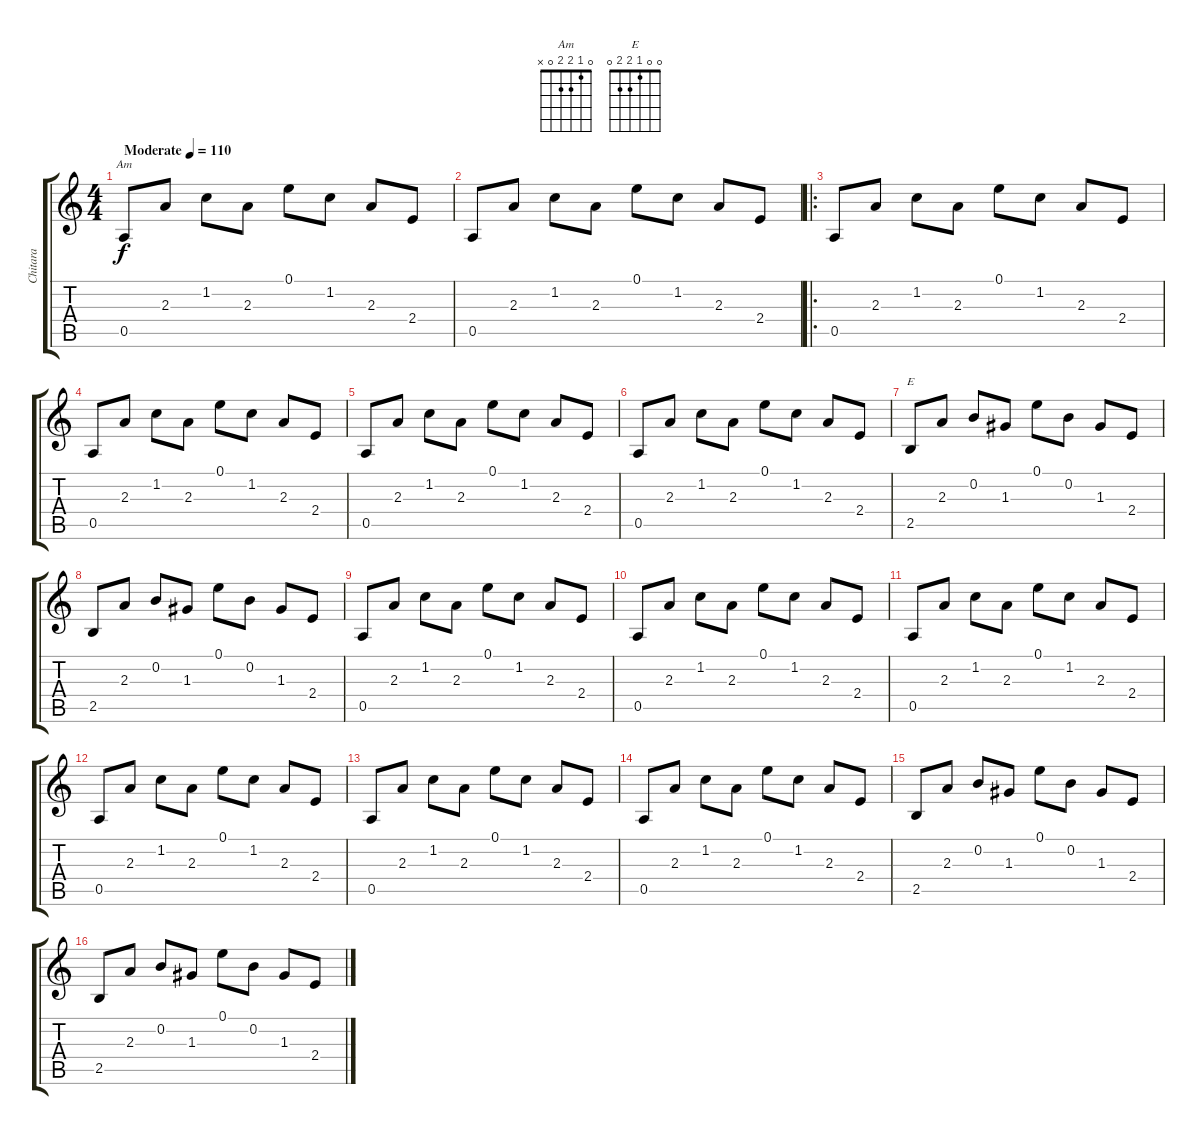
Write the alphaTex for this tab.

\track ("Chitara" "Chitara") {instrument acousticguitarsteel}
\staff {score tabs}
\tuning (E4 B3 G3 D3 A2 E2) {hide}
\chord ("Am" 0 1 2 2 0 x)
\chord ("E" 0 0 1 2 2 0)
\ts (4 4)
\tempo (110 "Moderate")
\clef g2
\ks c
0.5.8{ch "Am" dy f instrument acousticguitarsteel} 2.3.8 1.2.8 2.3.8 0.1.8 1.2.8 2.3.8 2.4.8 |
0.5.8 2.3.8 1.2.8 2.3.8 0.1.8 1.2.8 2.3.8 2.4.8 |
\ro
0.5.8 2.3.8 1.2.8 2.3.8 0.1.8 1.2.8 2.3.8 2.4.8 |
0.5.8 2.3.8 1.2.8 2.3.8 0.1.8 1.2.8 2.3.8 2.4.8 |
0.5.8 2.3.8 1.2.8 2.3.8 0.1.8 1.2.8 2.3.8 2.4.8 |
0.5.8 2.3.8 1.2.8 2.3.8 0.1.8 1.2.8 2.3.8 2.4.8 |
2.5.8{ch "E"} 2.3.8 0.2.8 1.3.8 0.1.8 0.2.8 1.3.8 2.4.8 |
2.5.8 2.3.8 0.2.8 1.3.8 0.1.8 0.2.8 1.3.8 2.4.8 |
0.5.8 2.3.8 1.2.8 2.3.8 0.1.8 1.2.8 2.3.8 2.4.8 |
0.5.8 2.3.8 1.2.8 2.3.8 0.1.8 1.2.8 2.3.8 2.4.8 |
0.5.8 2.3.8 1.2.8 2.3.8 0.1.8 1.2.8 2.3.8 2.4.8 |
0.5.8 2.3.8 1.2.8 2.3.8 0.1.8 1.2.8 2.3.8 2.4.8 |
0.5.8 2.3.8 1.2.8 2.3.8 0.1.8 1.2.8 2.3.8 2.4.8 |
0.5.8 2.3.8 1.2.8 2.3.8 0.1.8 1.2.8 2.3.8 2.4.8 |
2.5.8 2.3.8 0.2.8 1.3.8 0.1.8 0.2.8 1.3.8 2.4.8 |
2.5.8 2.3.8 0.2.8 1.3.8 0.1.8 0.2.8 1.3.8 2.4.8
